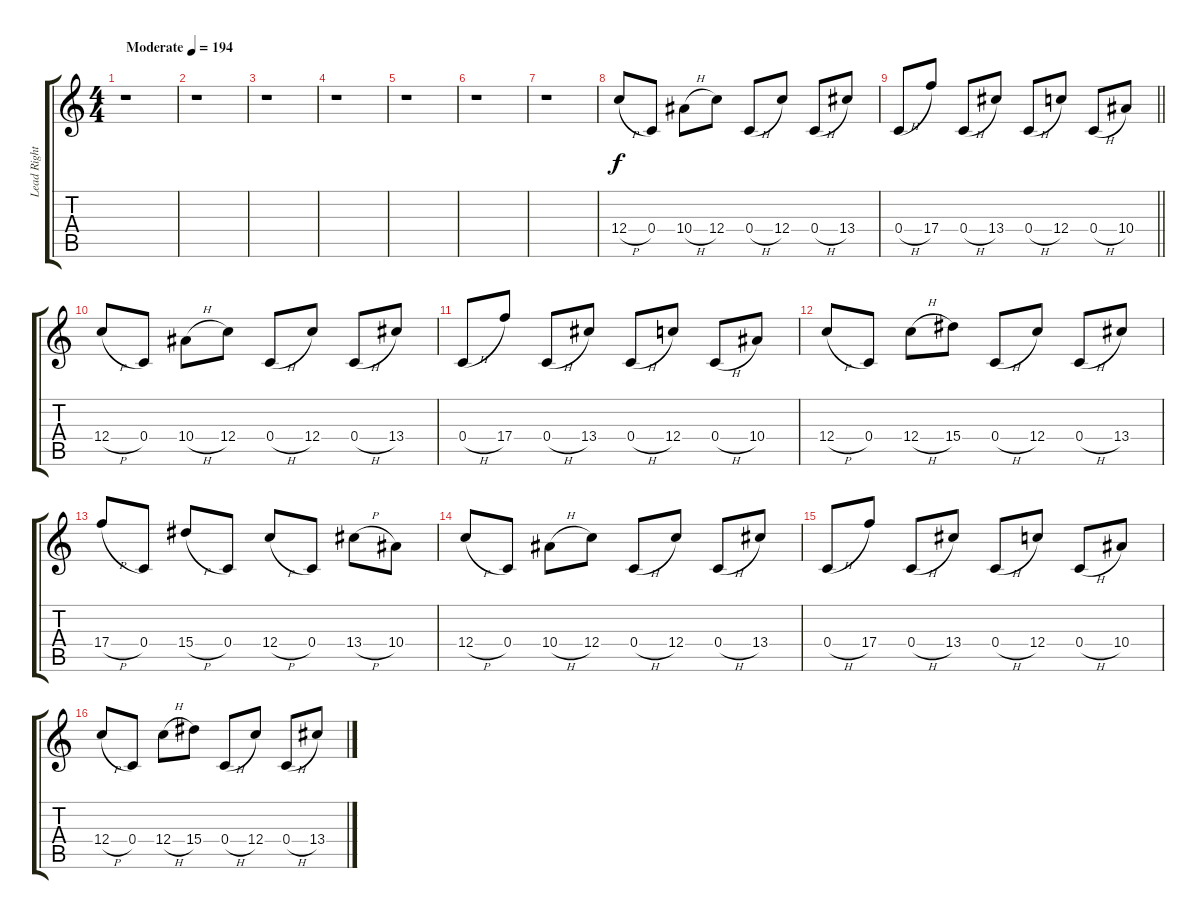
\track ("Lead Right" "Lead Right") {instrument distortionguitar}
\staff {score tabs}
\tuning (D4 A3 F3 C3 G2 C2) {hide}
\ts (4 4)
\tempo (194 "Moderate")
\clef g2
\ks c
r.1{dy f instrument distortionguitar} |
r.1 |
r.1 |
r.1 |
r.1 |
r.1 |
r.1 |
12.4{h}.8 0.4.8 10.4{h}.8 12.4.8 0.4{h}.8 12.4.8 0.4{h}.8 13.4.8 |
\barLineRight lightlight
0.4{h}.8 17.4.8 0.4{h}.8 13.4.8 0.4{h}.8 12.4.8 0.4{h}.8 10.4.8 |
\section ("" "")
12.4{h}.8 0.4.8 10.4{h}.8 12.4.8 0.4{h}.8 12.4.8 0.4{h}.8 13.4.8 |
0.4{h}.8 17.4.8 0.4{h}.8 13.4.8 0.4{h}.8 12.4.8 0.4{h}.8 10.4.8 |
12.4{h}.8 0.4.8 12.4{h}.8 15.4.8 0.4{h}.8 12.4.8 0.4{h}.8 13.4.8 |
17.4{h}.8 0.4.8 15.4{h}.8 0.4.8 12.4{h}.8 0.4.8 13.4{h}.8 10.4.8 |
12.4{h}.8 0.4.8 10.4{h}.8 12.4.8 0.4{h}.8 12.4.8 0.4{h}.8 13.4.8 |
0.4{h}.8 17.4.8 0.4{h}.8 13.4.8 0.4{h}.8 12.4.8 0.4{h}.8 10.4.8 |
12.4{h}.8 0.4.8 12.4{h}.8 15.4.8 0.4{h}.8 12.4.8 0.4{h}.8 13.4.8
